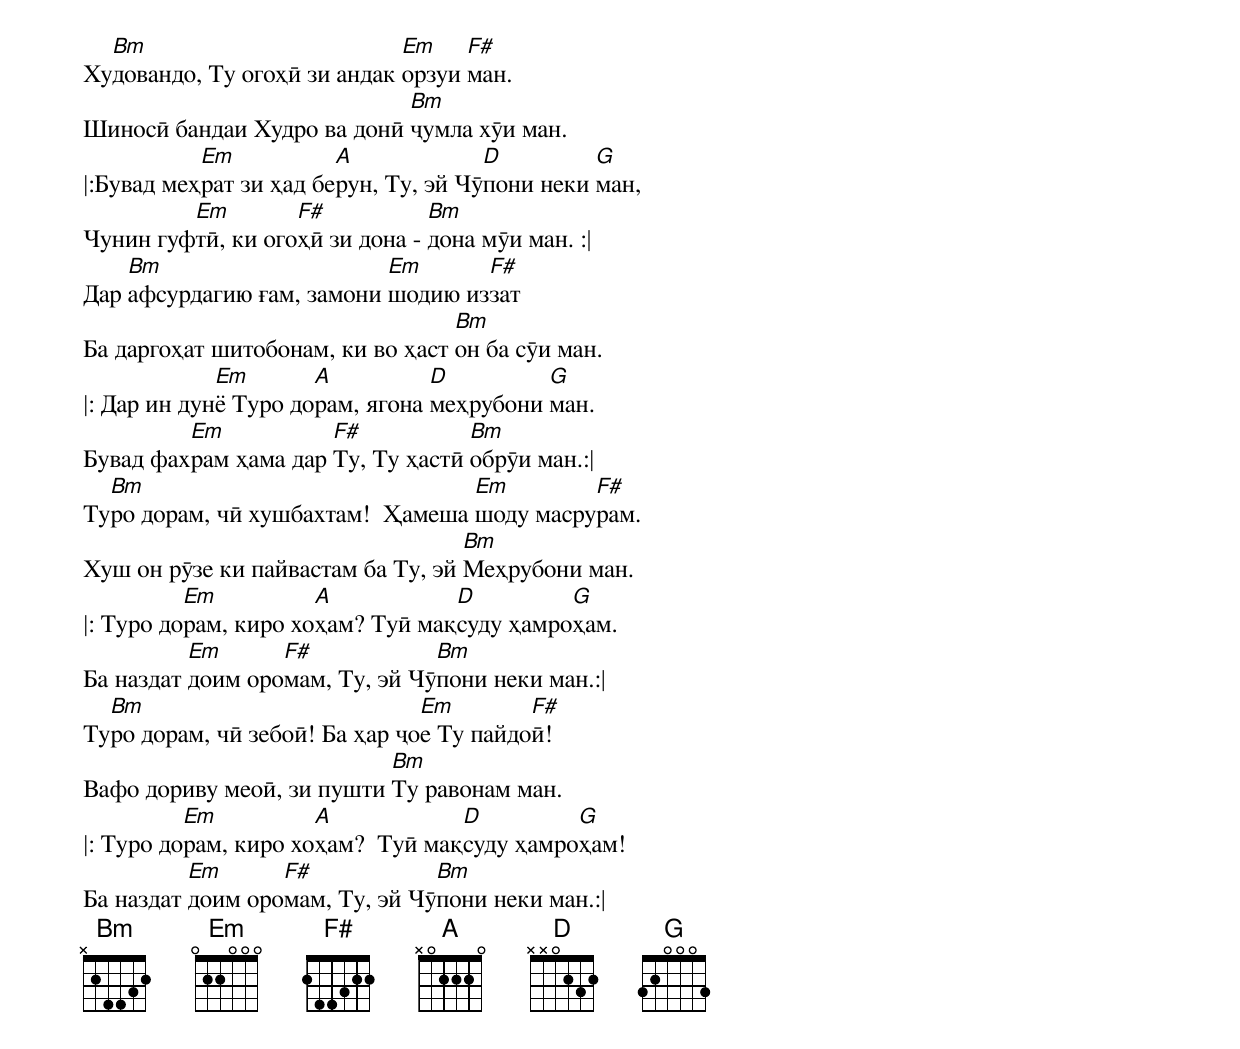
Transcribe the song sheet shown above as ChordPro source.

Ху[Bm]довандо, Ту огоҳӣ зи андак [Em]орзуи [F#]ман.
Шиносӣ бандаи Худро ва донӣ [Bm]ҷумла хӯи ман.
|:Бувад меҳ[Em]рат зи ҳад бе[A]рун, Ту, эй Чӯ[D]пони неки [G]ман,
Чунин гуф[Em]тӣ, ки ого[F#]ҳӣ зи дона - [Bm]дона мӯи ман. :|
Дар [Bm]афсурдагию ғам, замони [Em]шодию из[F#]зат
Ба даргоҳат шитобонам, ки во ҳаст [Bm]он ба сӯи ман.
|: Дар ин дун[Em]ё Туро до[A]рам, ягона [D]меҳрубони [G]ман.
Бувад фах[Em]рам ҳама дар [F#]Ту, Ту ҳастӣ [Bm]обрӯи ман.:|
Ту[Bm]ро дорам, чӣ хушбахтам!  Ҳамеша [Em]шоду масру[F#]рам.
Хуш он рӯзе ки пайвастам ба Ту, эй [Bm]Меҳрубони ман.
|: Туро до[Em]рам, киро хо[A]ҳам? Туӣ мақ[D]суду ҳамро[G]ҳам.
Ба наздат [Em]доим оро[F#]мам, Ту, эй Чӯ[Bm]пони неки ман.:|
Ту[Bm]ро дорам, чӣ зебоӣ! Ба ҳар ҷо[Em]е Ту пайдо[F#]ӣ!
Вафо дориву меоӣ, зи пушти [Bm]Ту равонам ман.
|: Туро до[Em]рам, киро хо[A]ҳам?  Туӣ мақ[D]суду ҳамро[G]ҳам!
Ба наздат [Em]доим оро[F#]мам, Ту, эй Чӯ[Bm]пони неки ман.:|
